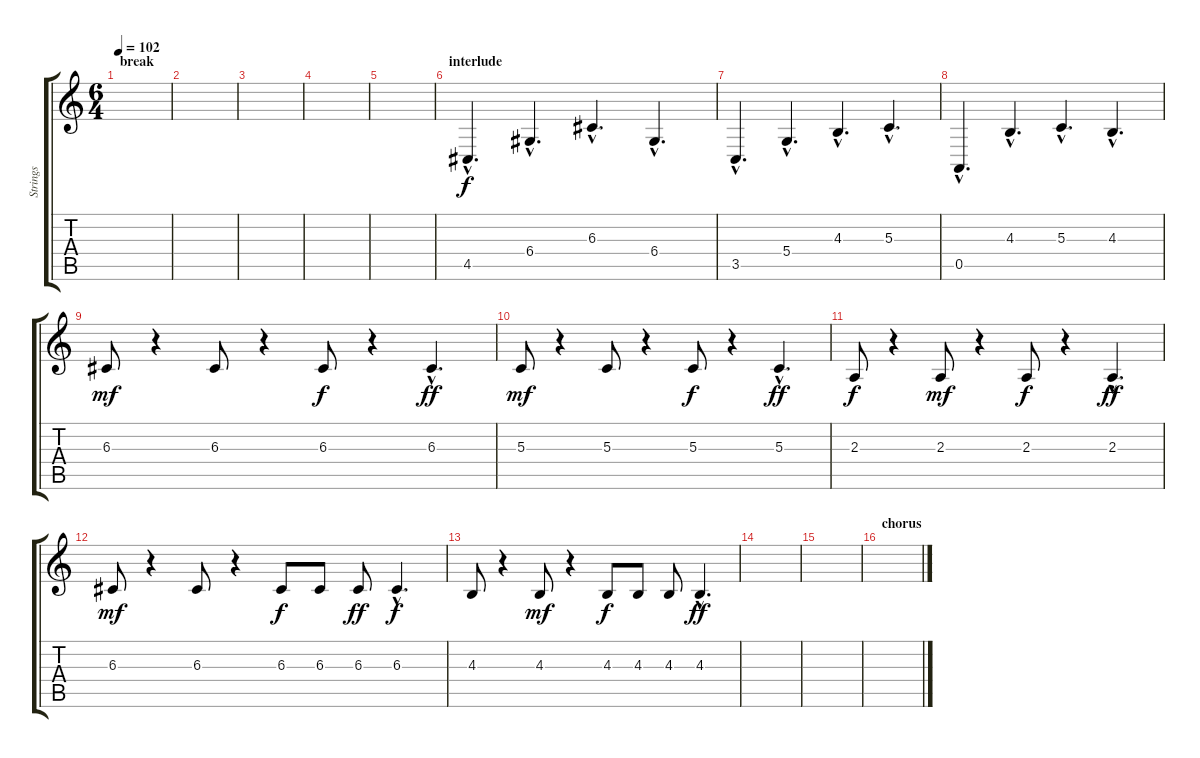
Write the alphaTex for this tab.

\track ("Strings" "Strings") {instrument stringensemble1}
\staff {score tabs}
\tuning (E4 B3 G3 D3 A2 E2) {hide}
\ts (6 4)
\section ("" "break")
\tempo 102
\clef g2
\ks c
|
|
|
|
|
\section ("" "interlude")
4.5{hac}.4{d} 6.4{hac}.4{d} 6.3{hac}.4{d} 6.4{hac}.4{d} |
3.5{hac}.4{d} 5.4{hac}.4{d} 4.3{hac}.4{d} 5.3{hac}.4{d} |
0.5{hac}.4{d} 4.3{hac}.4{d} 5.3{hac}.4{d} 4.3{hac}.4{d} |
6.3.8{dy mf volume 14} r.4 6.3.8 r.4 6.3.8{dy f} r.4 6.3{hac}.4{d dy ff} |
5.3.8{dy mf} r.4 5.3.8 r.4 5.3.8{dy f} r.4 5.3{hac}.4{d dy ff} |
2.3.8{dy f} r.4 2.3.8{dy mf} r.4 2.3.8{dy f} r.4 2.3{hac}.4{d dy ff} |
6.3.8{dy mf} r.4 6.3.8 r.4 6.3.8{dy f} 6.3.8 6.3.8{dy ff} 6.3{hac}.4{d dy f} |
4.3.8 r.4 4.3.8{dy mf} r.4 4.3.8{dy f} 4.3.8 4.3.8 4.3{hac}.4{d dy ff} |
|
|
\section ("" "chorus")
